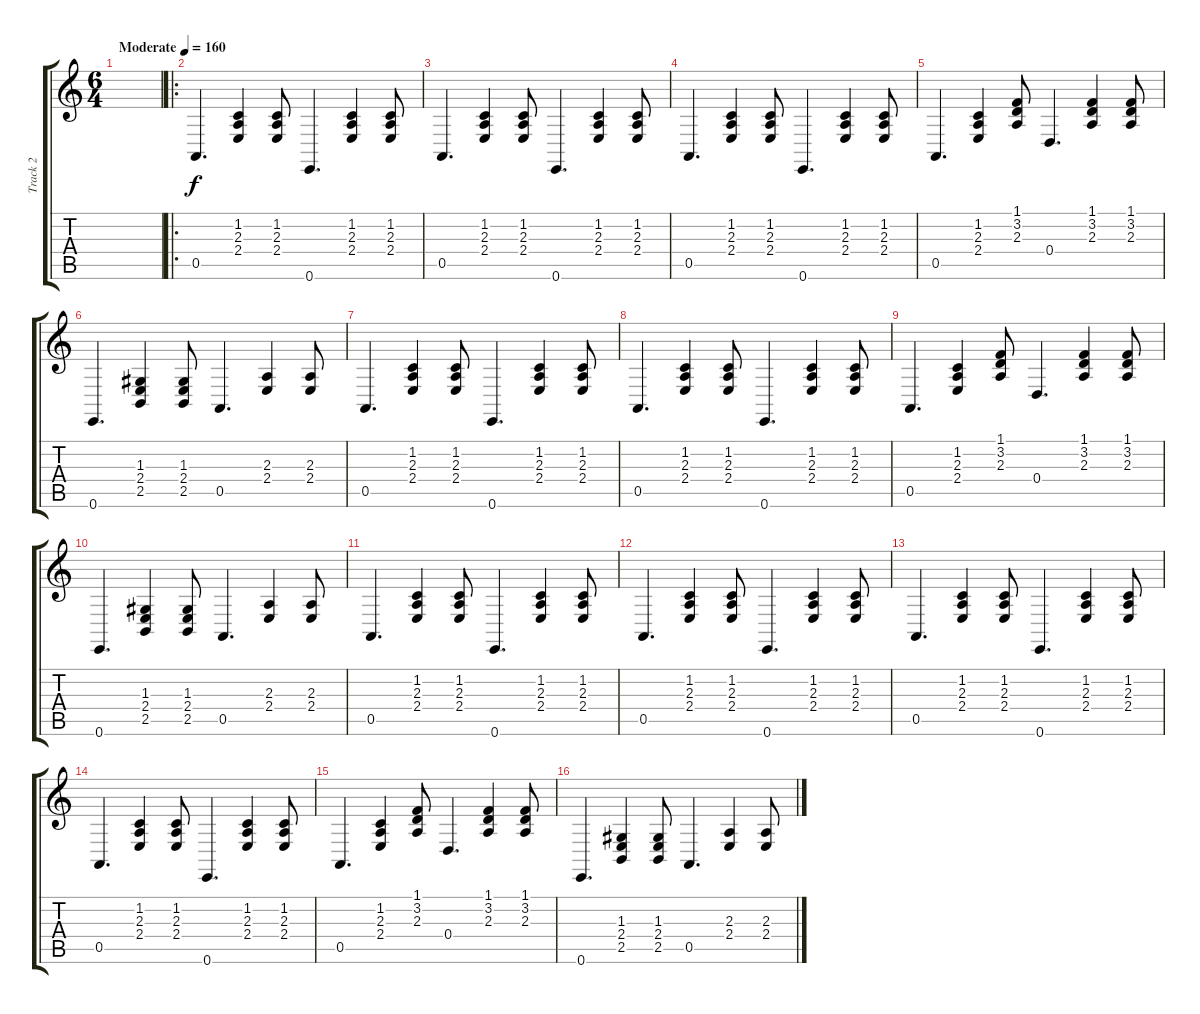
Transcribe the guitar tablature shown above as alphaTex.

\track ("Track 2" "Track 2") {instrument brightacousticpiano}
\staff {score tabs}
\tuning (E4 B3 G3 D3 A2 E2) {hide}
\ts (6 4)
\tempo (160 "Moderate")
\clef g2
\ks c
|
\ro
0.5.4{d} (1.2 2.3 2.4).4 (1.2 2.3 2.4).8 0.6.4{d} (1.2 2.3 2.4).4 (1.2 2.3 2.4).8 |
0.5.4{d} (1.2 2.3 2.4).4 (1.2 2.3 2.4).8 0.6.4{d} (1.2 2.3 2.4).4 (1.2 2.3 2.4).8 |
0.5.4{d} (1.2 2.3 2.4).4 (1.2 2.3 2.4).8 0.6.4{d} (1.2 2.3 2.4).4 (1.2 2.3 2.4).8 |
0.5.4{d} (1.2 2.3 2.4).4 (1.1 3.2 2.3).8 0.4.4{d} (1.1 3.2 2.3).4 (1.1 3.2 2.3).8 |
0.6.4{d} (1.3 2.4 2.5).4 (1.3 2.4 2.5).8 0.5.4{d} (2.3 2.4).4 (2.3 2.4).8 |
0.5.4{d} (1.2 2.3 2.4).4 (1.2 2.3 2.4).8 0.6.4{d} (1.2 2.3 2.4).4 (1.2 2.3 2.4).8 |
0.5.4{d} (1.2 2.3 2.4).4 (1.2 2.3 2.4).8 0.6.4{d} (1.2 2.3 2.4).4 (1.2 2.3 2.4).8 |
0.5.4{d} (1.2 2.3 2.4).4 (1.1 3.2 2.3).8 0.4.4{d} (1.1 3.2 2.3).4 (1.1 3.2 2.3).8 |
0.6.4{d} (1.3 2.4 2.5).4 (1.3 2.4 2.5).8 0.5.4{d} (2.3 2.4).4 (2.3 2.4).8 |
0.5.4{d} (1.2 2.3 2.4).4 (1.2 2.3 2.4).8 0.6.4{d} (1.2 2.3 2.4).4 (1.2 2.3 2.4).8 |
0.5.4{d} (1.2 2.3 2.4).4 (1.2 2.3 2.4).8 0.6.4{d} (1.2 2.3 2.4).4 (1.2 2.3 2.4).8 |
0.5.4{d} (1.2 2.3 2.4).4 (1.2 2.3 2.4).8 0.6.4{d} (1.2 2.3 2.4).4 (1.2 2.3 2.4).8 |
0.5.4{d} (1.2 2.3 2.4).4 (1.2 2.3 2.4).8 0.6.4{d} (1.2 2.3 2.4).4 (1.2 2.3 2.4).8 |
0.5.4{d} (1.2 2.3 2.4).4 (1.1 3.2 2.3).8 0.4.4{d} (1.1 3.2 2.3).4 (1.1 3.2 2.3).8 |
0.6.4{d} (1.3 2.4 2.5).4 (1.3 2.4 2.5).8 0.5.4{d} (2.3 2.4).4 (2.3 2.4).8
